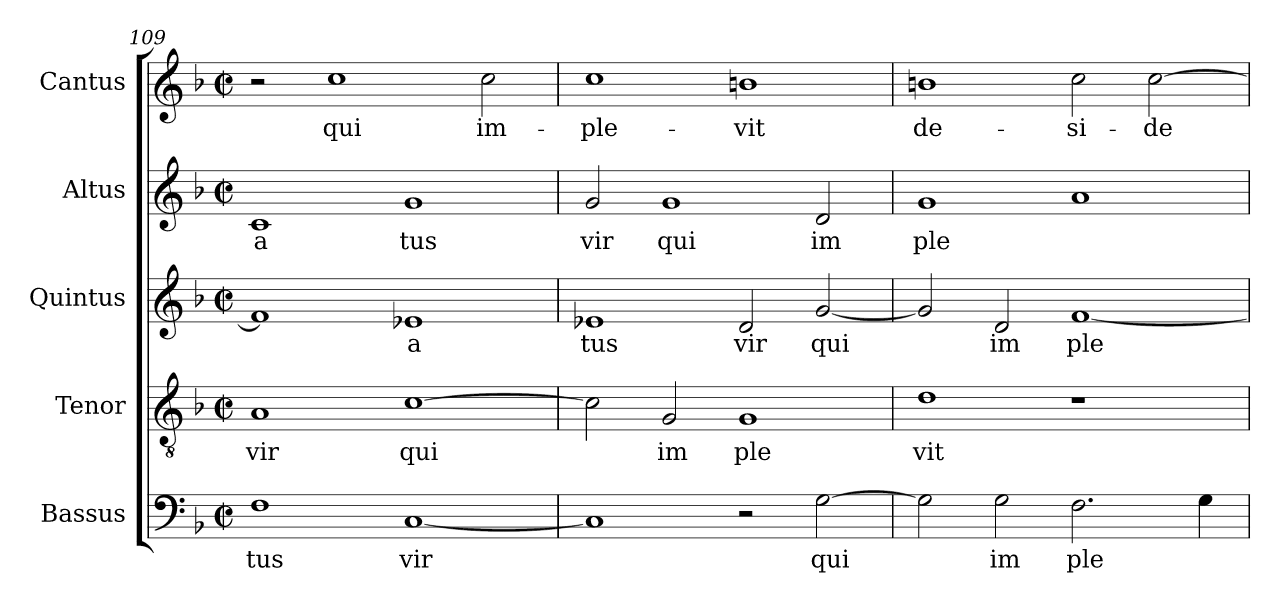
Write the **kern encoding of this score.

**kern	**text	**kern	**text	**kern	**text	**kern	**text	**kern	**text
*part5	*part5	*part4	*part4	*part3	*part3	*part2	*part2	*part1	*part1
*staff5	*staff5	*staff4	*staff4	*staff3	*staff3	*staff2	*staff2	*staff1	*staff1
*I"Bassus	*	*I"Tenor	*	*I"Quintus	*	*I"Altus	*	*I"Cantus	*
*clefF4	*	*clefGv2	*	*clefG2	*	*clefG2	*	*clefG2	*
*k[b-]	*	*k[b-]	*	*k[b-]	*	*k[b-]	*	*k[b-]	*
*F:	*	*F:	*	*F:	*	*F:	*	*F:	*
*M2/2	*	*M2/2	*	*M2/2	*	*M2/2	*	*M2/2	*
*met(c|)	*	*met(c|)	*	*met(c|)	*	*met(c|)	*	*met(c|)	*
=109	=109	=109	=109	=109	=109	=109	=109	=109	=109
!	!LO:LY:b:cj	!	!LO:LY:b:cj	!	!LO:LY:b:cj	!	!LO:LY:b:cj	!	!
1F	tus	1A	vir	1f]	.	1c	a	2r	.
!	!	!	!	!	!	!	!	!	!LO:LY:b:cj
.	.	.	.	.	.	.	.	1cc	qui
!	!LO:LY:b:cj	!	!LO:LY:b:cj	!	!LO:LY:b:cj	!	!LO:LY:b:cj	!	!
[<1C	vir	[>1c	qui	1e-X	a	1g	tus	.	.
!	!	!	!	!	!	!	!	!	!LO:LY:b:cj
.	.	.	.	.	.	.	.	2cc\	im-
=110	=110	=110	=110	=110	=110	=110	=110	=110	=110
!	!LO:LY:b:cj	!	!LO:LY:b:cj	!	!LO:LY:b:cj	!	!LO:LY:b:cj	!	!LO:LY:b:cj
1C]	.	2c\]	.	1e-X	tus	2g/	vir	1cc	-ple-
!	!	!	!LO:LY:b:cj	!	!	!	!LO:LY:b:cj	!	!
.	.	2G/	im	.	.	1g	qui	.	.
!	!	!	!LO:LY:b:cj	!	!LO:LY:b:cj	!	!	!	!LO:LY:b:cj
2r	.	1G	ple	2d/	vir	.	.	1bn	-vit
!	!LO:LY:b:cj	!	!	!	!LO:LY:b:cj	!	!LO:LY:b:cj	!	!
[>2G\	qui	.	.	[<2g/	qui	2d/	im	.	.
=111	=111	=111	=111	=111	=111	=111	=111	=111	=111
!	!LO:LY:b:cj	!	!LO:LY:b:cj	!	!LO:LY:b:cj	!	!LO:LY:b:cj	!	!LO:LY:b:cj
2G\]	.	1d	vit	2g/]	.	1g	ple	1bn	de-
!	!LO:LY:b:cj	!	!	!	!LO:LY:b:cj	!	!	!	!
2G\	im	.	.	2d/	im	.	.	.	.
!	!LO:LY:b:cj	!	!	!	!LO:LY:b:cj	!	!LO:LY:b:cj	!	!LO:LY:b:cj
2.F\	ple	1r	.	[<1f	ple	1a	.	2cc\	-si-
!	!	!	!	!	!	!	!	!	!LO:LY:b:cj
.	.	.	.	.	.	.	.	[>2cc\	-de-
!	!LO:LY:b:cj	!	!	!	!	!	!	!	!
4G\	.	.	.	.	.	.	.	.	.
=	=	=	=	=	=	=	=	=	=
*-	*-	*-	*-	*-	*-	*-	*-	*-	*-
